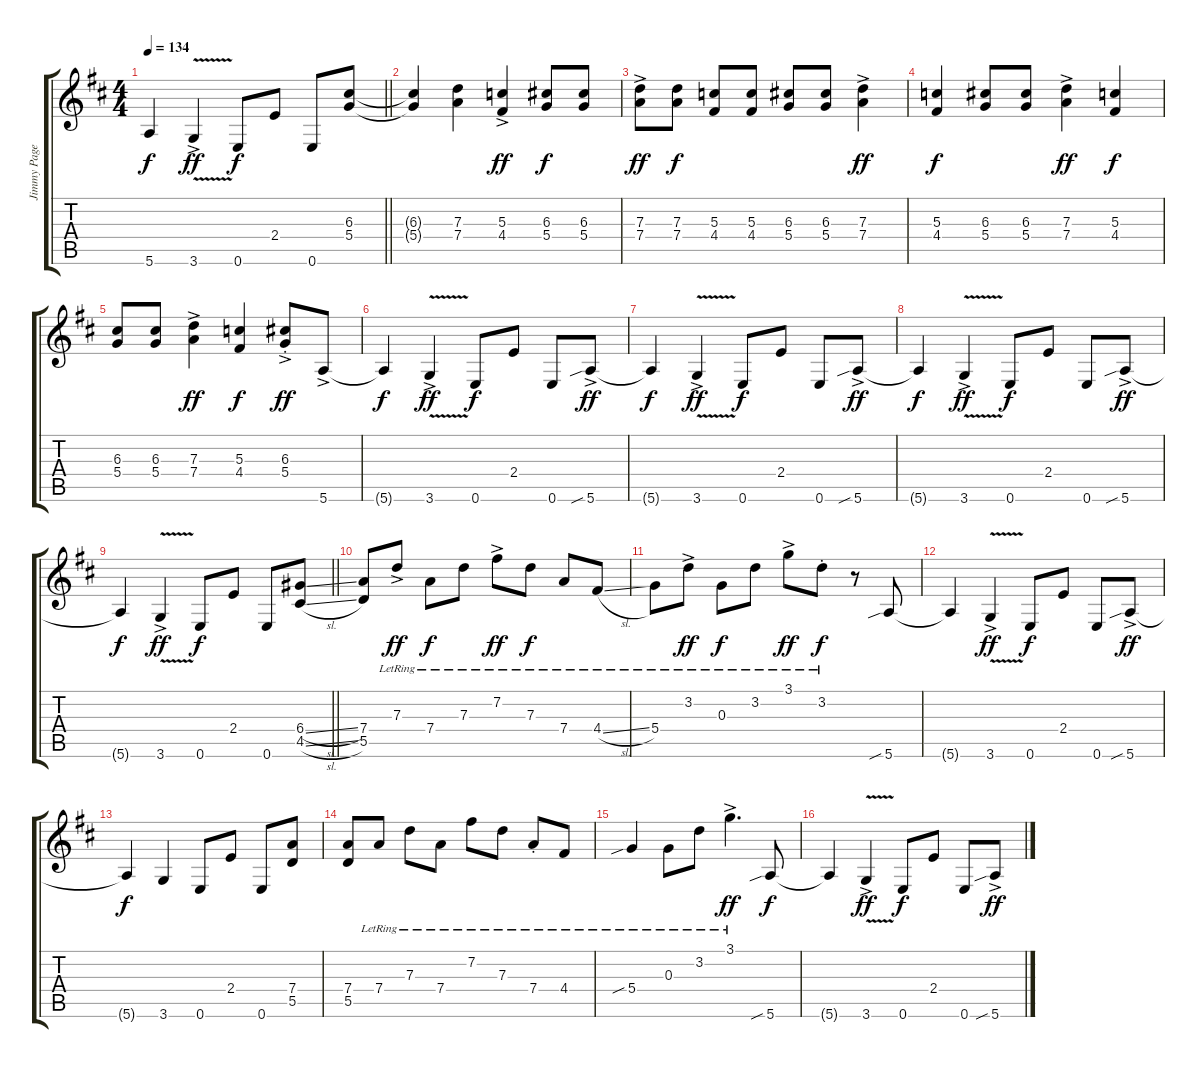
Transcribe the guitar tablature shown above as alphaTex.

\track ("Jimmy Page (Rhythm)" "Jimmy Page") {instrument electricguitarclean}
\staff {score tabs}
\tuning (E4 B3 G3 D3 A2 E2) {hide}
\ts (4 4)
\tempo 134
\clef g2
\barLineRight lightlight
\ks d
5.6{t}.4{dy f} 3.6{v ac}.4{dy ff} 0.6.8{dy f} 2.4.8 0.6.8 (6.3 5.4).8 |
(6.3{t} 5.4{t}).4 (7.3 7.4).4 (5.3{ac} 4.4{ac}).4{dy ff} (6.3 5.4).8{dy f} (6.3 5.4).8 |
(7.3{ac} 7.4{ac}).8{dy ff} (7.3 7.4).8{dy f} (5.3 4.4).8 (5.3 4.4).8 (6.3 5.4).8 (6.3 5.4).8 (7.3{ac} 7.4{ac}).4{dy ff} |
(5.3 4.4).4{dy f} (6.3 5.4).8 (6.3 5.4).8 (7.3{ac} 7.4{ac}).4{dy ff} (5.3 4.4).4{dy f} |
(6.3 5.4).8 (6.3 5.4).8 (7.3{ac} 7.4{ac}).4{dy ff} (5.3 4.4).4{dy f} (6.3{ac st} 5.4{ac st}).8{dy ff} 5.6{ac}.8 |
5.6{t}.4{dy f} 3.6{v ac}.4{dy ff} 0.6.8{dy f} 2.4.8 0.6.8 5.6{sib ac}.8{dy ff} |
5.6{t}.4{dy f} 3.6{v ac}.4{dy ff} 0.6.8{dy f} 2.4.8 0.6.8 5.6{sib ac}.8{dy ff} |
5.6{t}.4{dy f} 3.6{v ac}.4{dy ff} 0.6.8{dy f} 2.4.8 0.6.8 5.6{sib ac}.8{dy ff} |
\barLineRight lightlight
5.6{t}.4{dy f} 3.6{v ac}.4{dy ff} 0.6.8{dy f} 2.4.8 0.6.8 (6.4{sl} 4.5{sl}).8 |
(7.4 5.5).8 7.3{ac lr}.8{dy ff} 7.4{lr}.8{dy f} 7.3{lr}.8 7.2{ac lr}.8{dy ff} 7.3{lr}.8{dy f} 7.4{lr}.8 4.4{sl lr}.8 |
5.4{lr}.8 3.2{ac lr}.8{dy ff} 0.3{lr}.8{dy f} 3.2{lr}.8 3.1{ac lr}.8{dy ff} 3.2{st lr}.8{dy f} r.8 5.6{sib}.8 |
5.6{t}.4 3.6{v ac}.4{dy ff} 0.6.8{dy f} 2.4.8 0.6.8 5.6{sib ac}.8{dy ff} |
5.6{t}.4{dy f} 3.6.4 0.6.8 2.4.8 0.6.8 (7.4 5.5).8 |
(7.4 5.5).8 7.4{lr}.8 7.3{lr}.8 7.4{lr}.8 7.2{lr}.8 7.3{lr}.8 7.4{st lr}.8 4.4{lr}.8 |
5.4{sib lr}.4 0.3{lr}.8 3.2{lr}.8 3.1{ac lr}.4{d dy ff} 5.6{sib}.8{dy f} |
5.6{t}.4 3.6{v ac}.4{dy ff} 0.6.8{dy f} 2.4.8 0.6.8 5.6{sib ac}.8{dy ff}
